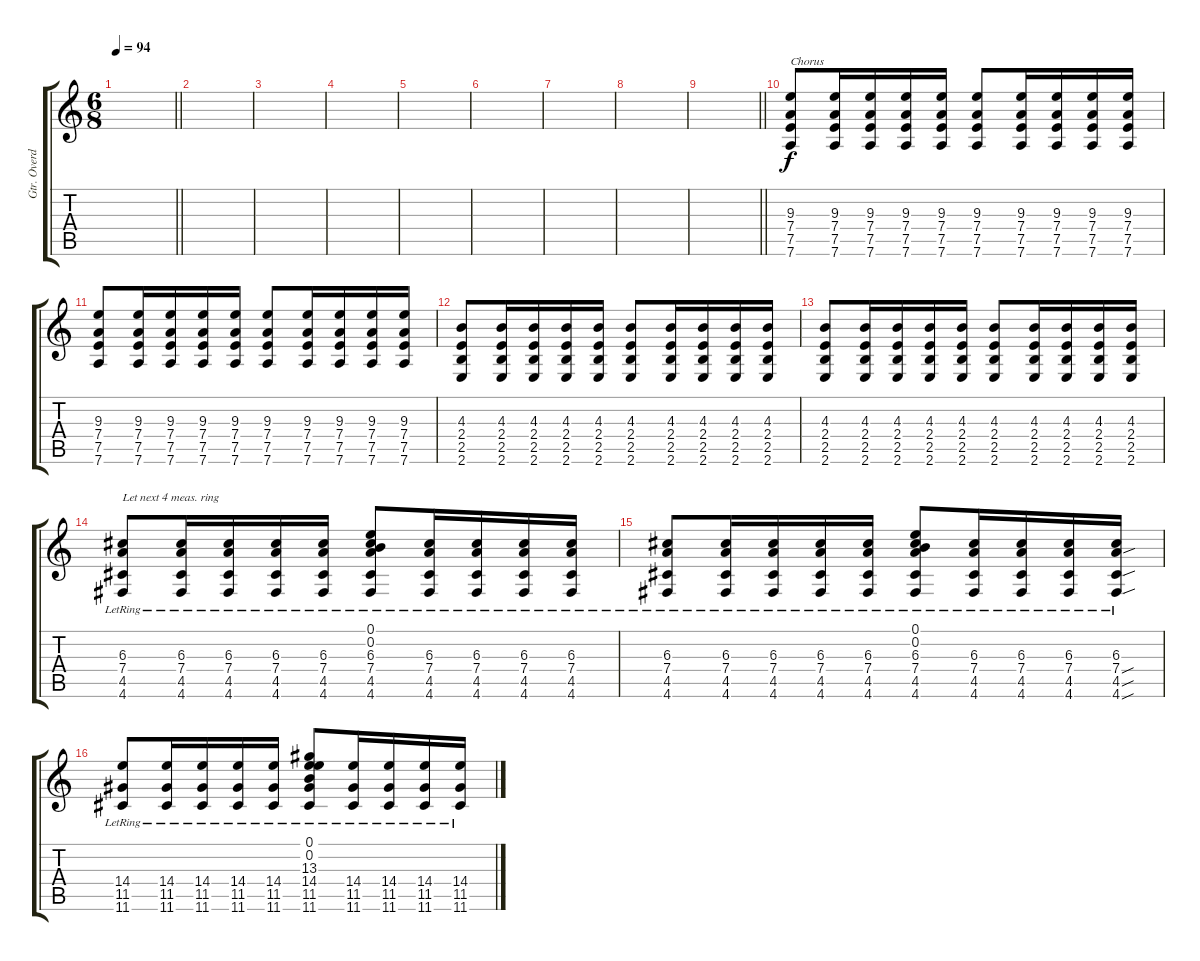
\track ("Gtr. Overdub" "Gtr. Overd") {instrument distortionguitar}
\staff {score tabs}
\tuning (E4 B3 G3 D3 A2 D2) {hide}
\ts (6 8)
\tempo 94
\clef g2
\barLineRight lightlight
\ks c
|
|
|
|
|
|
|
|
\barLineRight lightlight
|
(9.3 7.4 7.5 7.6).8{txt "Chorus"} (9.3 7.4 7.5 7.6).16 (9.3 7.4 7.5 7.6).16 (9.3 7.4 7.5 7.6).16 (9.3 7.4 7.5 7.6).16 (9.3 7.4 7.5 7.6).8 (9.3 7.4 7.5 7.6).16 (9.3 7.4 7.5 7.6).16 (9.3 7.4 7.5 7.6).16 (9.3 7.4 7.5 7.6).16 |
(9.3 7.4 7.5 7.6).8 (9.3 7.4 7.5 7.6).16 (9.3 7.4 7.5 7.6).16 (9.3 7.4 7.5 7.6).16 (9.3 7.4 7.5 7.6).16 (9.3 7.4 7.5 7.6).8 (9.3 7.4 7.5 7.6).16 (9.3 7.4 7.5 7.6).16 (9.3 7.4 7.5 7.6).16 (9.3 7.4 7.5 7.6).16 |
(4.3 2.4 2.5 2.6).8 (4.3 2.4 2.5 2.6).16 (4.3 2.4 2.5 2.6).16 (4.3 2.4 2.5 2.6).16 (4.3 2.4 2.5 2.6).16 (4.3 2.4 2.5 2.6).8 (4.3 2.4 2.5 2.6).16 (4.3 2.4 2.5 2.6).16 (4.3 2.4 2.5 2.6).16 (4.3 2.4 2.5 2.6).16 |
(4.3 2.4 2.5 2.6).8 (4.3 2.4 2.5 2.6).16 (4.3 2.4 2.5 2.6).16 (4.3 2.4 2.5 2.6).16 (4.3 2.4 2.5 2.6).16 (4.3 2.4 2.5 2.6).8 (4.3 2.4 2.5 2.6).16 (4.3 2.4 2.5 2.6).16 (4.3 2.4 2.5 2.6).16 (4.3 2.4 2.5 2.6).16 |
(6.3{lr} 7.4{lr} 4.5{lr} 4.6{lr}).8{txt "Let next 4 meas. ring"} (6.3{lr} 7.4{lr} 4.5{lr} 4.6{lr}).16 (6.3{lr} 7.4{lr} 4.5{lr} 4.6{lr}).16 (6.3{lr} 7.4{lr} 4.5{lr} 4.6{lr}).16 (6.3{lr} 7.4{lr} 4.5{lr} 4.6{lr}).16 (0.1{lr} 0.2{lr} 6.3{lr} 7.4{lr} 4.5{lr} 4.6{lr}).8 (6.3{lr} 7.4{lr} 4.5{lr} 4.6{lr}).16 (6.3{lr} 7.4{lr} 4.5{lr} 4.6{lr}).16 (6.3{lr} 7.4{lr} 4.5{lr} 4.6{lr}).16 (6.3{lr} 7.4{lr} 4.5{lr} 4.6{lr}).16 |
(6.3{lr} 7.4{lr} 4.5{lr} 4.6{lr}).8 (6.3{lr} 7.4{lr} 4.5{lr} 4.6{lr}).16 (6.3{lr} 7.4{lr} 4.5{lr} 4.6{lr}).16 (6.3{lr} 7.4{lr} 4.5{lr} 4.6{lr}).16 (6.3{lr} 7.4{lr} 4.5{lr} 4.6{lr}).16 (0.1{lr} 0.2{lr} 6.3{lr} 7.4{lr} 4.5{lr} 4.6{lr}).8 (6.3{lr} 7.4{lr} 4.5{lr} 4.6{lr}).16 (6.3{lr} 7.4{lr} 4.5{lr} 4.6{lr}).16 (6.3{lr} 7.4{lr} 4.5{lr} 4.6{lr}).16 (6.3{lr} 7.4{sou} 4.5{sou} 4.6{sou}).16 |
(14.4{lr} 11.5{lr} 11.6{lr}).8 (14.4{lr} 11.5{lr} 11.6{lr}).16 (14.4{lr} 11.5{lr} 11.6{lr}).16 (14.4{lr} 11.5{lr} 11.6{lr}).16 (14.4{lr} 11.5{lr} 11.6{lr}).16 (0.1{lr} 0.2{lr} 13.3{lr} 14.4{lr} 11.5{lr} 11.6{lr}).8 (14.4{lr} 11.5{lr} 11.6{lr}).16 (14.4{lr} 11.5{lr} 11.6{lr}).16 (14.4{lr} 11.5{lr} 11.6{lr}).16 (14.4{lr} 11.5{lr} 11.6{lr}).16
